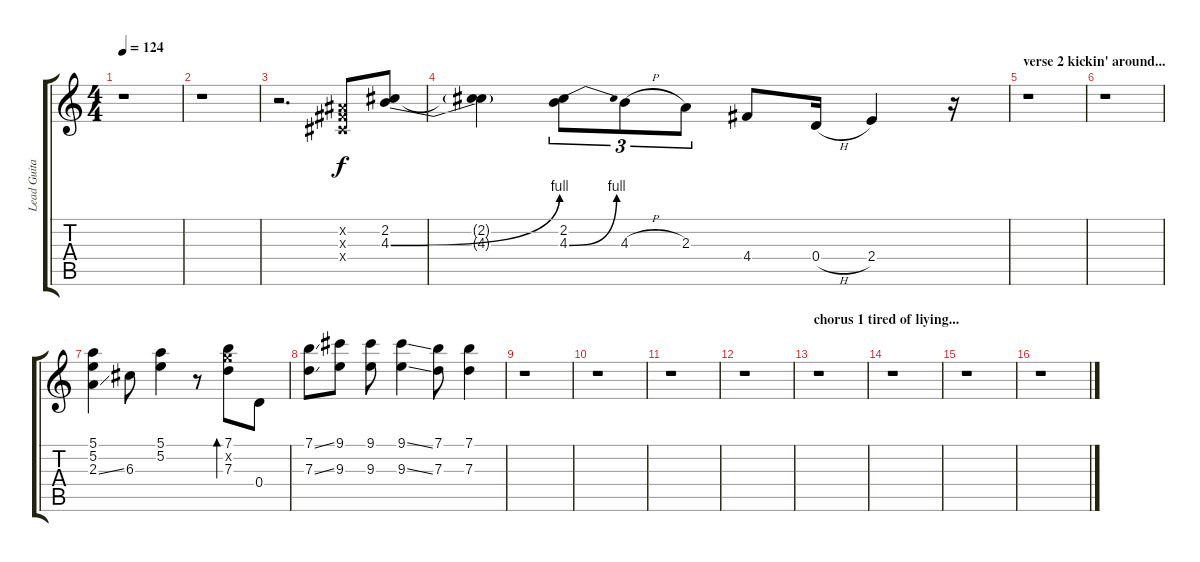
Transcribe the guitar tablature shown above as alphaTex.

\track ("Lead Guitar (Gilmour)" "Lead Guita") {instrument overdrivenguitar}
\staff {score tabs}
\tuning (E4 B3 G3 D3 A2 E2) {hide}
\ts (4 4)
\tempo 124
\clef g2
\ks c
r.1{dy f} |
r.1 |
r.2{d} (-1.2{x} -1.3{x} -1.4{x}).8{volume 13 balance 8 instrument electricguitarjazz} (2.2 4.3{be (bend 0 0 60 4)}).8 |
(2.2{t} 4.3{t}).4 (2.2 4.3{be (bend 0 0 60 4)}).8{tu (3 2)} 4.3{h}.8{tu (3 2)} 2.3.8{tu (3 2)} 4.4.8 0.4{h}.16 2.4.4 r.16 |
\section ("" "verse 2 kickin' around...")
r.1 |
r.1 |
(5.1 5.2 2.3{ss}).4{volume 13 balance 8 instrument electricguitarjazz} 6.3.8 (5.1 5.2).4 r.8 (7.1 8.2{x} 7.3).8{bd 60} 0.4.8 |
(7.1{ss} 7.3{ss}).8 (9.1 9.3).8 (9.1 9.3).8 (9.1{ss} 9.3{ss}).4 (7.1 7.3).8 (7.1 7.3).4 |
r.1 |
r.1 |
r.1 |
r.1 |
\section ("" "chorus 1 tired of liying...")
r.1 |
r.1 |
r.1 |
r.1
